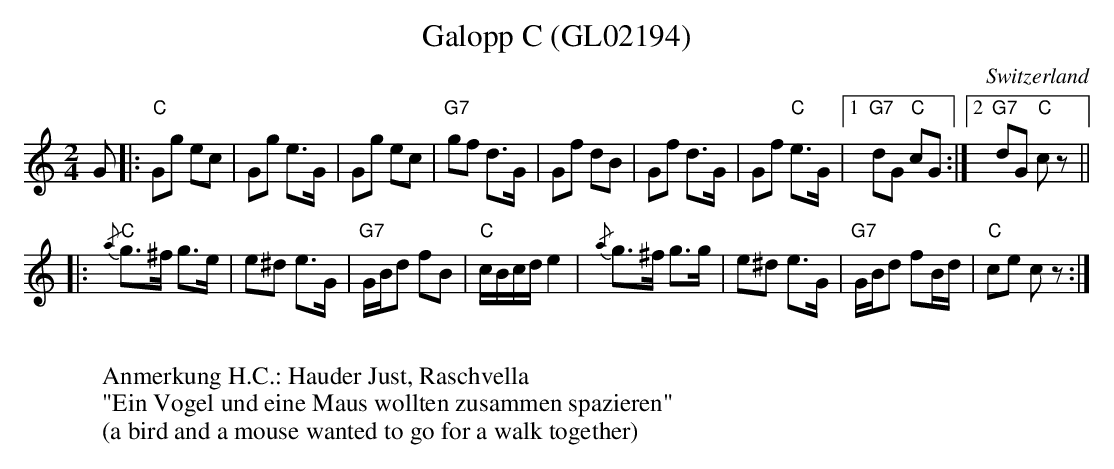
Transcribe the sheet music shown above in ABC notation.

X:1
T:Galopp C (GL02194)
O:Switzerland
M:2/4
L:1/8
K:C major
G |: "C"Gg ec | Gg e>G | Gg ec | "G7"gf d>G | Gf dB | Gf d>G | Gf "C"e>G |1 "G7"dG "C"cG :|2 "G7"dG "C"cz ||
|: {/a}"C"g>^f g>e | e^d e>G | "G7"G/B/d fB | "C"c/B/c/d/e2 | {/a}g>^f g>g | e^d e>G | "G7"G/B/d fB/d/ | "C"ce cz :|
W:
W:Anmerkung H.C.: Hauder Just, Raschvella
W:"Ein Vogel und eine Maus wollten zusammen spazieren"
W:(a bird and a mouse wanted to go for a walk together)
